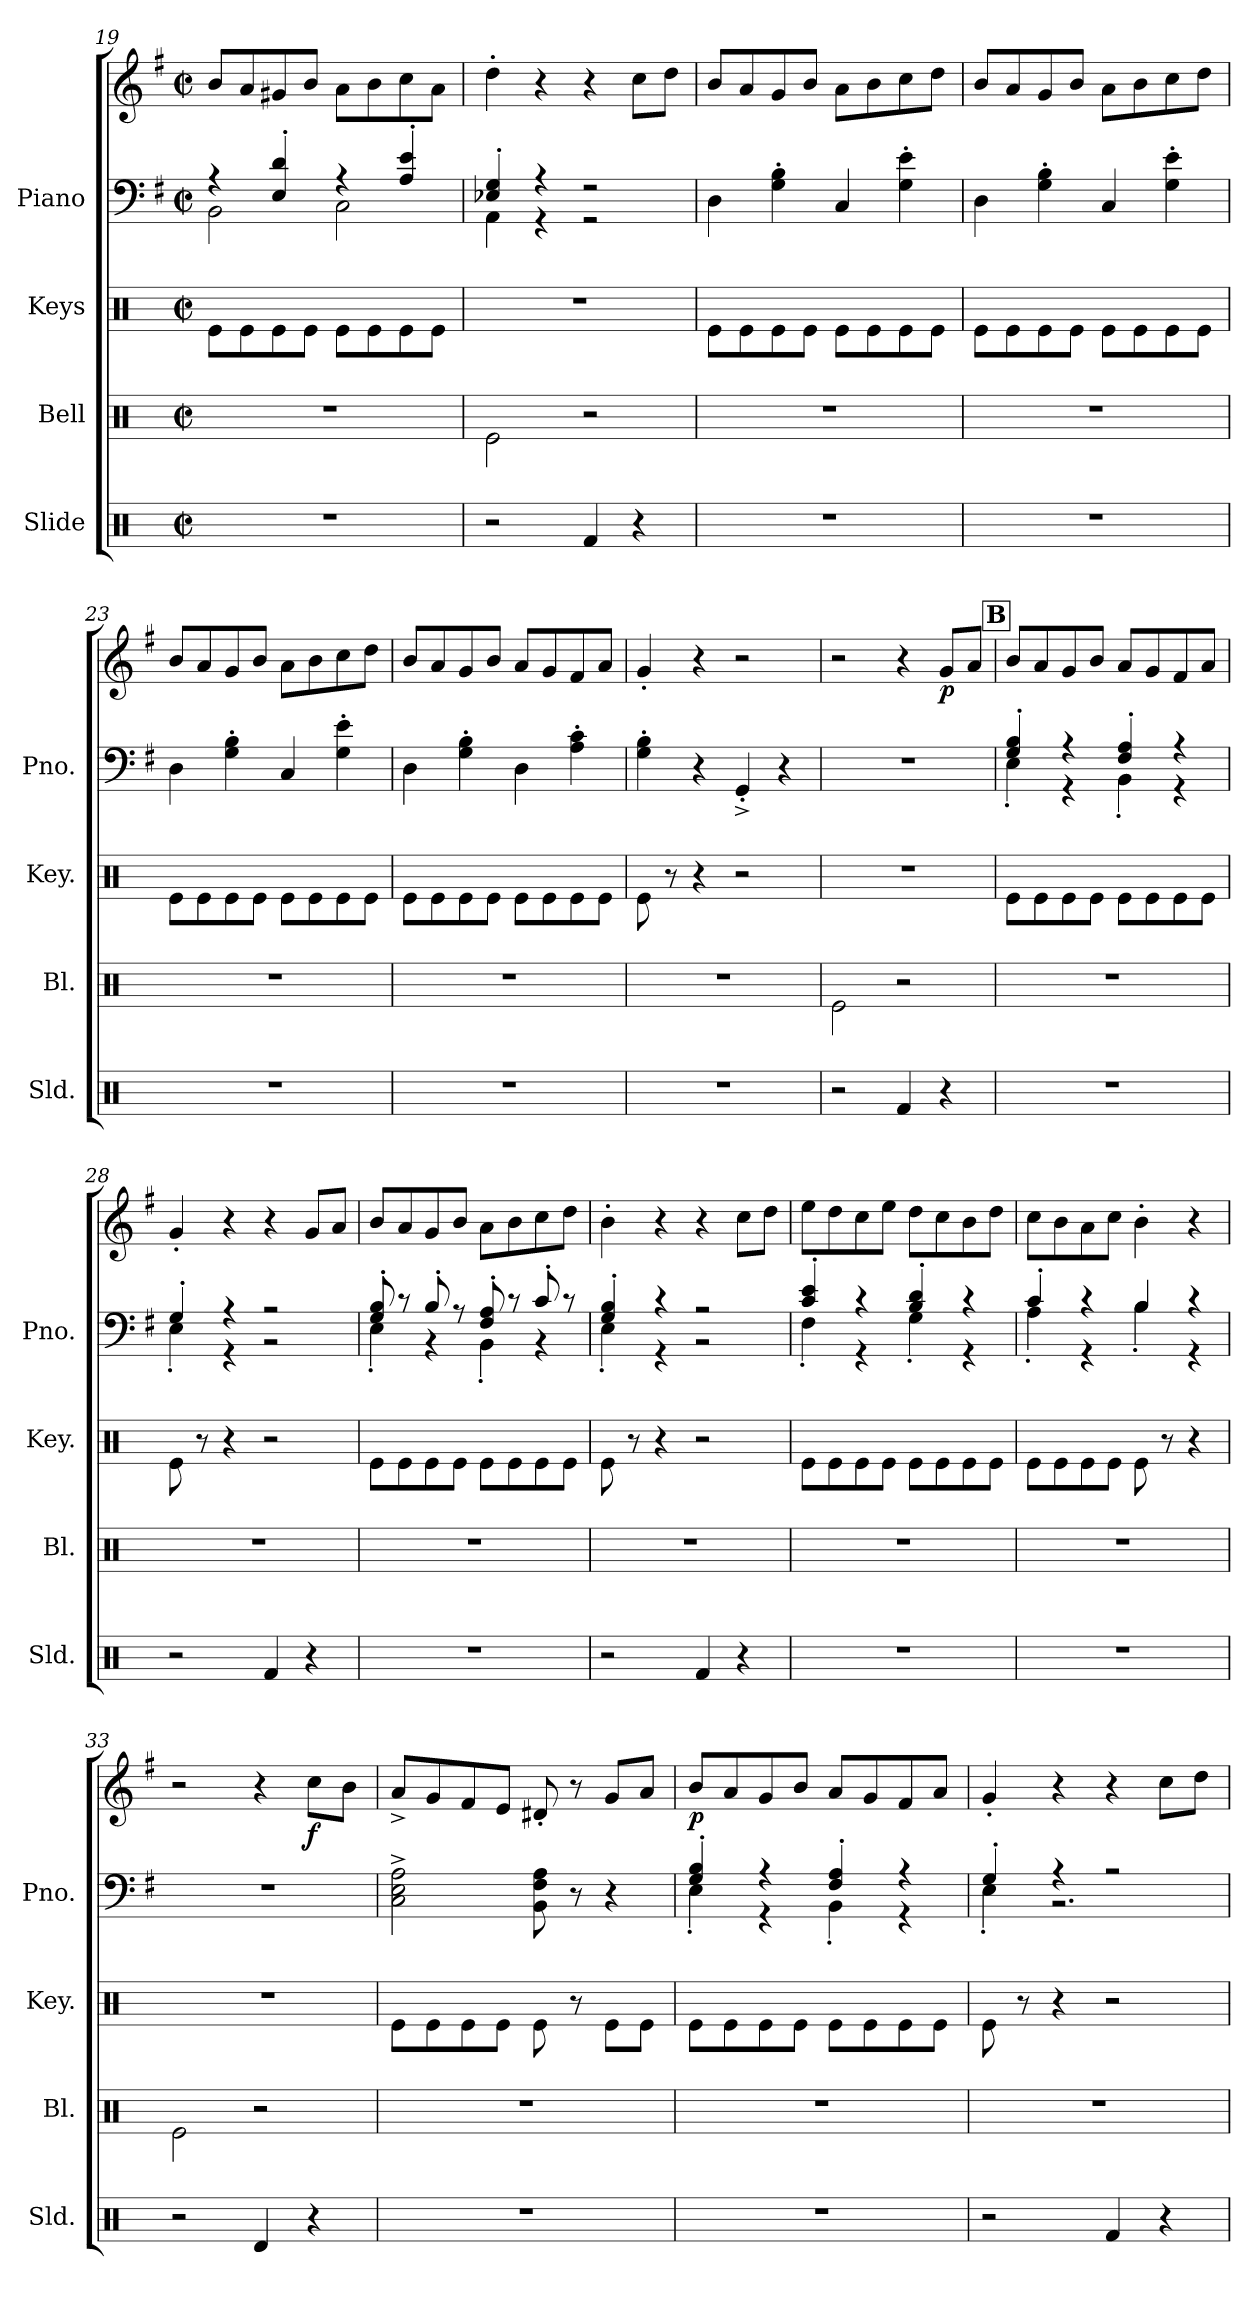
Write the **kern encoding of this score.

**kern	**kern	**kern	**kern	**kern	**dynam
*part4	*part3	*part2	*part1	*part1	*part1
*staff5	*staff4	*staff3	*staff2	*staff1	*staff1/2
*I"Slide	*I"Bell	*I"Keys	*I"Piano	*	*
*I'Sld.	*I'Bl.	*I'Key.	*I'Pno.	*	*
*clefX	*clefX	*clefX	*clefF4	*clefG2	*
*k[]	*k[]	*k[]	*k[f#]	*k[f#]	*
*M2/2	*M2/2	*M2/2	*M2/2	*M2/2	*
*met(c|)	*met(c|)	*met(c|)	*met(c|)	*met(c|)	*
=19	=19	=19	=19	=19	=19
*	*	*	*^	*	*
1r	1r	8Re\L	4r	2BB\	8b/L	.
.	.	8Re\	.	.	8a/	.
.	.	8Re\	4E/' 4d/'	.	8g#X/	.
.	.	8Re\J	.	.	8b/J	.
.	.	8Re\L	4r	2C\	8a\L	.
.	.	8Re\	.	.	8b\	.
.	.	8Re\	4A/' 4e/'	.	8cc\	.
.	.	8Re\J	.	.	8a\J	.
=20	=20	=20	=20	=20	=20	=20
2r	2Re\	1r	4E-X/' 4G/'	4AA\	4dd'\	.
.	.	.	4r	4r	4r	.
4Rf/	2r	.	2r	2r	4r	.
4r	.	.	.	.	8cc\L	.
.	.	.	.	.	8dd\J	.
*	*	*	*v	*v	*	*
=21	=21	=21	=21	=21	=21
1r	1r	8Re\L	4D\	8b/L	.
.	.	8Re\	.	8a/	.
.	.	8Re\	4G\' 4B\'	8g/	.
.	.	8Re\J	.	8b/J	.
.	.	8Re\L	4C/	8a\L	.
.	.	8Re\	.	8b\	.
.	.	8Re\	4G\' 4e\'	8cc\	.
.	.	8Re\J	.	8dd\J	.
=22	=22	=22	=22	=22	=22
1r	1r	8Re\L	4D\	8b/L	.
.	.	8Re\	.	8a/	.
.	.	8Re\	4G\' 4B\'	8g/	.
.	.	8Re\J	.	8b/J	.
.	.	8Re\L	4C/	8a\L	.
.	.	8Re\	.	8b\	.
.	.	8Re\	4G\' 4e\'	8cc\	.
.	.	8Re\J	.	8dd\J	.
!!LO:LB:g=z
=23	=23	=23	=23	=23	=23
1r	1r	8Re\L	4D\	8b/L	.
.	.	8Re\	.	8a/	.
.	.	8Re\	4G\' 4B\'	8g/	.
.	.	8Re\J	.	8b/J	.
.	.	8Re\L	4C/	8a\L	.
.	.	8Re\	.	8b\	.
.	.	8Re\	4G\' 4e\'	8cc\	.
.	.	8Re\J	.	8dd\J	.
=24	=24	=24	=24	=24	=24
1r	1r	8Re\L	4D\	8b/L	.
.	.	8Re\	.	8a/	.
.	.	8Re\	4G\' 4B\'	8g/	.
.	.	8Re\J	.	8b/J	.
.	.	8Re\L	4D\	8a/L	.
.	.	8Re\	.	8g/	.
.	.	8Re\	4A\' 4c\'	8f#/	.
.	.	8Re\J	.	8a/J	.
=25	=25	=25	=25	=25	=25
1r	1r	8Re\	4G\' 4B\'	4g'/	.
.	.	8r	.	.	.
.	.	4r	4r	4r	.
.	.	2r	4GG'^/	2r	.
.	.	.	4r	.	.
=26	=26	=26	=26	=26	=26
2r	2Re\	1r	1r	2r	.
4Rf/	2r	.	.	4r	.
!	!	!	!	!	!LO:DY:b
4r	.	.	.	8g/L	p
.	.	.	.	8a/J	.
!!LO:REH:place=s1:a:B:fs=14:t=B
=27	=27	=27	=27	=27	=27
*	*	*	*^	*	*
1r	1r	8Re\L	4G/' 4B/'	4E'\	8b/L	.
.	.	8Re\	.	.	8a/	.
.	.	8Re\	4r	4r	8g/	.
.	.	8Re\J	.	.	8b/J	.
.	.	8Re\L	4F#/' 4A/'	4BB'\	8a/L	.
.	.	8Re\	.	.	8g/	.
.	.	8Re\	4r	4r	8f#/	.
.	.	8Re\J	.	.	8a/J	.
=28	=28	=28	=28	=28	=28	=28
2r	1r	8Re\	4G'/	4E'\	4g'/	.
.	.	8r	.	.	.	.
.	.	4r	4r	4r	4r	.
4Rf/	.	2r	2r	2r	4r	.
4r	.	.	.	.	8g/L	.
.	.	.	.	.	8a/J	.
!!LO:LB:g=z
=29	=29	=29	=29	=29	=29	=29
1r	1r	8Re\L	8G/' 8B/'	4E'\	8b/L	.
.	.	8Re\	8r	.	8a/	.
.	.	8Re\	8B'/	4r	8g/	.
.	.	8Re\J	8r	.	8b/J	.
.	.	8Re\L	8F#/' 8A/'	4BB'\	8a\L	.
.	.	8Re\	8r	.	8b\	.
.	.	8Re\	8c'/	4r	8cc\	.
.	.	8Re\J	8r	.	8dd\J	.
=30	=30	=30	=30	=30	=30	=30
2r	1r	8Re\	4G/' 4B/'	4E'\	4b'\	.
.	.	8r	.	.	.	.
.	.	4r	4r	4r	4r	.
4Rf/	.	2r	2r	2r	4r	.
4r	.	.	.	.	8cc\L	.
.	.	.	.	.	8dd\J	.
=31	=31	=31	=31	=31	=31	=31
1r	1r	8Re\L	4c/' 4e/'	4F#'\	8ee\L	.
.	.	8Re\	.	.	8dd\	.
.	.	8Re\	4r	4r	8cc\	.
.	.	8Re\J	.	.	8ee\J	.
.	.	8Re\L	4B/' 4d/'	4G'\	8dd\L	.
.	.	8Re\	.	.	8cc\	.
.	.	8Re\	4r	4r	8b\	.
.	.	8Re\J	.	.	8dd\J	.
=32	=32	=32	=32	=32	=32	=32
1r	1r	8Re\L	4c'/	4A'\	8cc\L	.
.	.	8Re\	.	.	8b\	.
.	.	8Re\	4r	4r	8a\	.
.	.	8Re\J	.	.	8cc\J	.
.	.	8Re\	4B/	4B'\	4b'\	.
.	.	8r	.	.	.	.
.	.	4r	4r	4r	4r	.
*	*	*	*v	*v	*	*
=33	=33	=33	=33	=33	=33
2r	2Re\	1r	1r	2r	.
4Rd/	2r	.	.	4r	.
!	!	!	!	!	!LO:DY:b
4r	.	.	.	8cc\L	f
.	.	.	.	8b\J	.
!!LO:PB:g=z
=34	=34	=34	=34	=34	=34
1r	1r	8Re\L	2C\^ 2E\^ 2A\^	8a^/L	.
.	.	8Re\	.	8g/	.
.	.	8Re\	.	8f#/	.
.	.	8Re\J	.	8e/J	.
.	.	8Re\	8BB\ 8F#\ 8A\	8d#X'/	.
.	.	8r	8r	8r	.
.	.	8Re\L	4r	8g/L	.
.	.	8Re\J	.	8a/J	.
=35	=35	=35	=35	=35	=35
*	*	*	*^	*	*
!	!	!	!	!	!	!LO:DY:b
1r	1r	8Re\L	4G/' 4B/'	4E'\	8b/L	p
.	.	8Re\	.	.	8a/	.
.	.	8Re\	4r	4r	8g/	.
.	.	8Re\J	.	.	8b/J	.
.	.	8Re\L	4F#/' 4A/'	4BB'\	8a/L	.
.	.	8Re\	.	.	8g/	.
.	.	8Re\	4r	4r	8f#/	.
.	.	8Re\J	.	.	8a/J	.
=36	=36	=36	=36	=36	=36	=36
2r	1r	8Re\	4G'/	4E'\	4g'/	.
.	.	8r	.	.	.	.
.	.	4r	4r	2.r	4r	.
4Rf/	.	2r	2r	.	4r	.
4r	.	.	.	.	8cc\L	.
.	.	.	.	.	8dd\J	.
*	*	*	*v	*v	*	*
=	=	=	=	=	=
*-	*-	*-	*-	*-	*-
